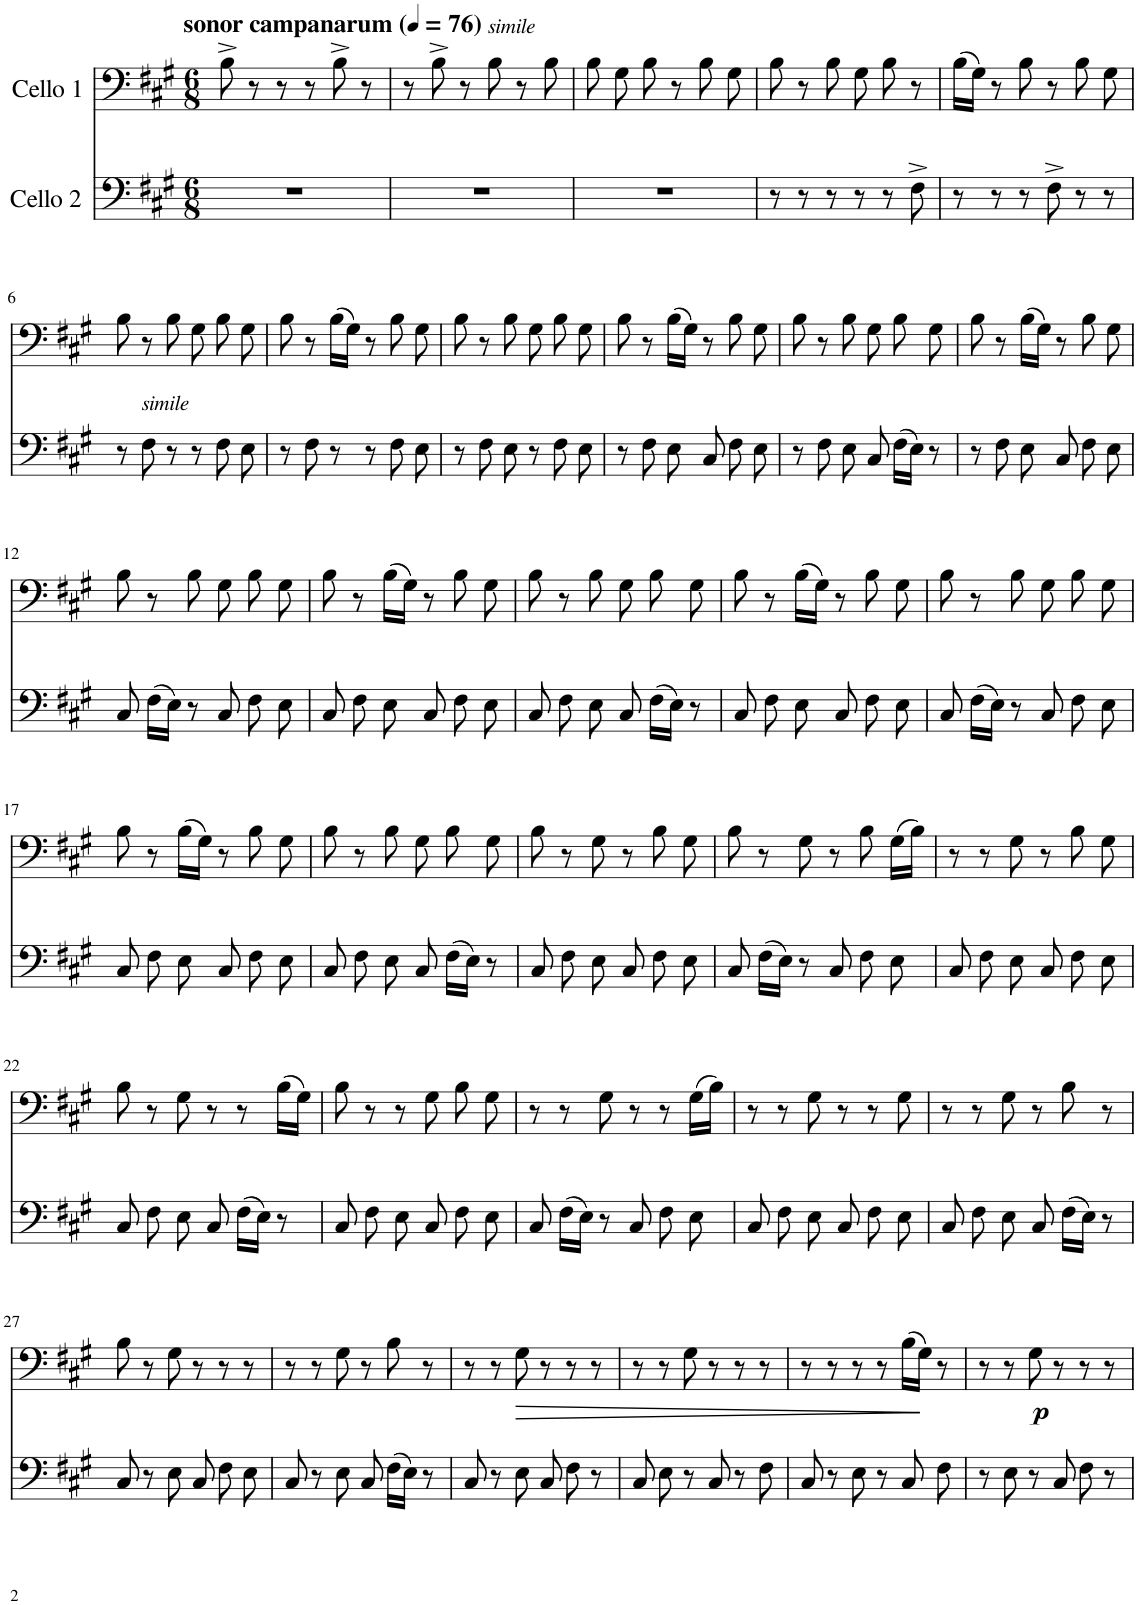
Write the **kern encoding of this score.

**kern	**kern	**dynam
*part2	*part1	*part1
*staff2	*staff1	*staff1
*I"Cello 2	*I"Cello 1	*
*clefF4	*clefF4	*
*k[f#c#g#]	*k[f#c#g#]	*
*M6/8	*M6/8	*
*MM76	*MM76	*
=1	=1	=1
!	!LO:TX:a:B:t=sonor campanarum	!
2.r	8B^\	.
.	8r	.
.	8r	.
.	8r	.
.	8B^\	.
.	8r	.
=2	=2	=2
2.r	8r	.
.	8B^\	.
.	8r	.
!	!LO:TX:a:i:t=simile	!
.	8B\	.
.	8r	.
.	8B\	.
=3	=3	=3
2.r	8B\	.
.	8G#\	.
.	8B\	.
.	8r	.
.	8B\	.
.	8G#\	.
=4	=4	=4
8r	8B\	.
8r	8r	.
8r	8B\	.
8r	8G#\	.
8r	8B\	.
8F#^\	8r	.
=5	=5	=5
8r	(16B\LL	.
.	16G#\JJ)	.
8r	8r	.
8r	8B\	.
8F#^\	8r	.
8r	8B\	.
8r	8G#\	.
!!LO:LB:g=z
=6	=6	=6
8r	8B\	.
!LO:TX:a:i:t=simile	!	!
8F#\	8r	.
8r	8B\	.
8r	8G#\	.
8F#\	8B\	.
8E\	8G#\	.
=7	=7	=7
8r	8B\	.
8F#\	8r	.
8r	(16B\LL	.
.	16G#\JJ)	.
8r	8r	.
8F#\	8B\	.
8E\	8G#\	.
=8	=8	=8
8r	8B\	.
8F#\	8r	.
8E\	8B\	.
8r	8G#\	.
8F#\	8B\	.
8E\	8G#\	.
=9	=9	=9
8r	8B\	.
8F#\	8r	.
8E\	(16B\LL	.
.	16G#\JJ)	.
8C#/	8r	.
8F#\	8B\	.
8E\	8G#\	.
=10	=10	=10
8r	8B\	.
8F#\	8r	.
8E\	8B\	.
8C#/	8G#\	.
(16F#\LL	8B\	.
16E\JJ)	.	.
8r	8G#\	.
=11	=11	=11
8r	8B\	.
8F#\	8r	.
8E\	(16B\LL	.
.	16G#\JJ)	.
8C#/	8r	.
8F#\	8B\	.
8E\	8G#\	.
!!LO:LB:g=z
=12	=12	=12
8C#/	8B\	.
(16F#\LL	8r	.
16E\JJ)	.	.
8r	8B\	.
8C#/	8G#\	.
8F#\	8B\	.
8E\	8G#\	.
=13	=13	=13
8C#/	8B\	.
8F#\	8r	.
8E\	(16B\LL	.
.	16G#\JJ)	.
8C#/	8r	.
8F#\	8B\	.
8E\	8G#\	.
=14	=14	=14
8C#/	8B\	.
8F#\	8r	.
8E\	8B\	.
8C#/	8G#\	.
(16F#\LL	8B\	.
16E\JJ)	.	.
8r	8G#\	.
=15	=15	=15
8C#/	8B\	.
8F#\	8r	.
8E\	(16B\LL	.
.	16G#\JJ)	.
8C#/	8r	.
8F#\	8B\	.
8E\	8G#\	.
=16	=16	=16
8C#/	8B\	.
(16F#\LL	8r	.
16E\JJ)	.	.
8r	8B\	.
8C#/	8G#\	.
8F#\	8B\	.
8E\	8G#\	.
!!LO:LB:g=z
=17	=17	=17
8C#/	8B\	.
8F#\	8r	.
8E\	(16B\LL	.
.	16G#\JJ)	.
8C#/	8r	.
8F#\	8B\	.
8E\	8G#\	.
=18	=18	=18
8C#/	8B\	.
8F#\	8r	.
8E\	8B\	.
8C#/	8G#\	.
(16F#\LL	8B\	.
16E\JJ)	.	.
8r	8G#\	.
=19	=19	=19
8C#/	8B\	.
8F#\	8r	.
8E\	8G#\	.
8C#/	8r	.
8F#\	8B\	.
8E\	8G#\	.
=20	=20	=20
8C#/	8B\	.
(16F#\LL	8r	.
16E\JJ)	.	.
8r	8G#\	.
8C#/	8r	.
8F#\	8B\	.
8E\	(16G#\LL	.
.	16B\JJ)	.
=21	=21	=21
8C#/	8r	.
8F#\	8r	.
8E\	8G#\	.
8C#/	8r	.
8F#\	8B\	.
8E\	8G#\	.
!!LO:LB:g=z
=22	=22	=22
8C#/	8B\	.
8F#\	8r	.
8E\	8G#\	.
8C#/	8r	.
(16F#\LL	8r	.
16E\JJ)	.	.
8r	(16B\LL	.
.	16G#\JJ)	.
=23	=23	=23
8C#/	8B\	.
8F#\	8r	.
8E\	8r	.
8C#/	8G#\	.
8F#\	8B\	.
8E\	8G#\	.
=24	=24	=24
8C#/	8r	.
(16F#\LL	8r	.
16E\JJ)	.	.
8r	8G#\	.
8C#/	8r	.
8F#\	8r	.
8E\	(16G#\LL	.
.	16B\JJ)	.
=25	=25	=25
8C#/	8r	.
8F#\	8r	.
8E\	8G#\	.
8C#/	8r	.
8F#\	8r	.
8E\	8G#\	.
=26	=26	=26
8C#/	8r	.
8F#\	8r	.
8E\	8G#\	.
8C#/	8r	.
(16F#\LL	8B\	.
16E\JJ)	.	.
8r	8r	.
!!LO:LB:g=z
=27	=27	=27
8C#/	8B\	.
8r	8r	.
8E\	8G#\	.
8C#/	8r	.
8F#\	8r	.
8E\	8r	.
=28	=28	=28
8C#/	8r	.
8r	8r	.
8E\	8G#\	.
8C#/	8r	.
(16F#\LL	8B\	.
16E\JJ)	.	.
8r	8r	.
=29	=29	=29
8C#/	8r	.
8r	8r	.
!	!	!LO:HP:b
8E\	8G#\	>
8C#/	8r	.
8F#\	8r	.
8r	8r	.
=30	=30	=30
8C#/	8r	.
8E\	8r	.
8r	8G#\	.
8C#/	8r	.
8r	8r	.
8F#\	8r	.
=31	=31	=31
8C#/	8r	.
8r	8r	.
8E\	8r	.
8r	8r	.
8C#/	(16B\LL	.
.	16G#\JJ)	]
8F#\	8r	.
=32	=32	=32
8r	8r	.
8E\	8r	.
!	!	!LO:DY:b
8r	8G#\	p
8C#/	8r	.
8F#\	8r	.
8r	8r	.
=	=	=
*-	*-	*-
